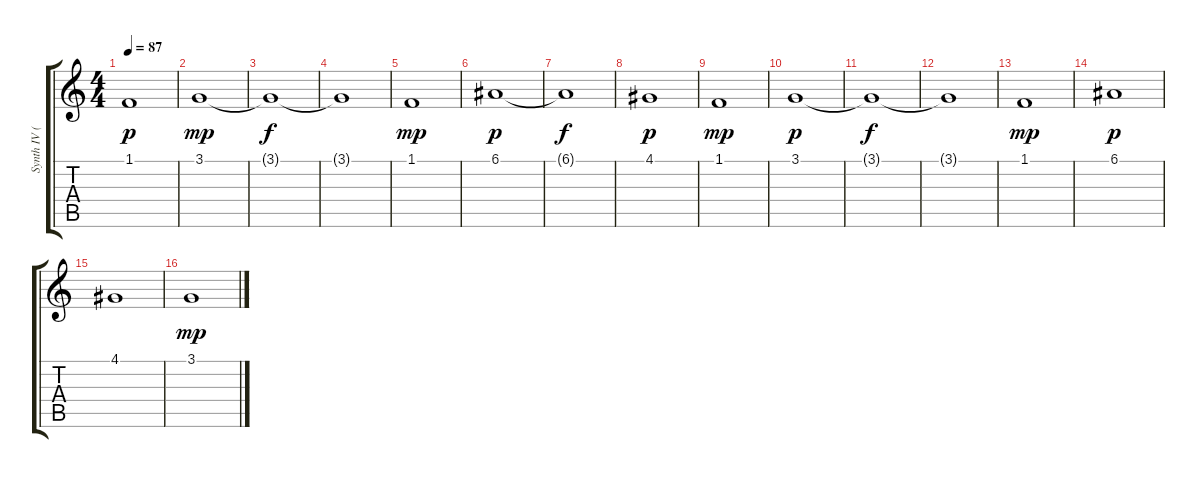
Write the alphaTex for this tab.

\track ("Synth IV (Banks)" "Synth IV (") {instrument synthstrings2}
\staff {score tabs}
\tuning (E4 B3 G3 D3 A2 E2) {hide}
\ts (4 4)
\tempo 87
\clef g2
\ks c
1.1.1{dy p} |
3.1.1{dy mp} |
3.1{t}.1{dy f} |
3.1{t}.1 |
1.1.1{dy mp} |
6.1.1{dy p} |
6.1{t}.1{dy f} |
4.1.1{dy p} |
1.1.1{dy mp} |
3.1.1{dy p} |
3.1{t}.1{dy f} |
3.1{t}.1 |
1.1.1{dy mp} |
6.1.1{dy p} |
4.1.1 |
3.1.1{dy mp}
